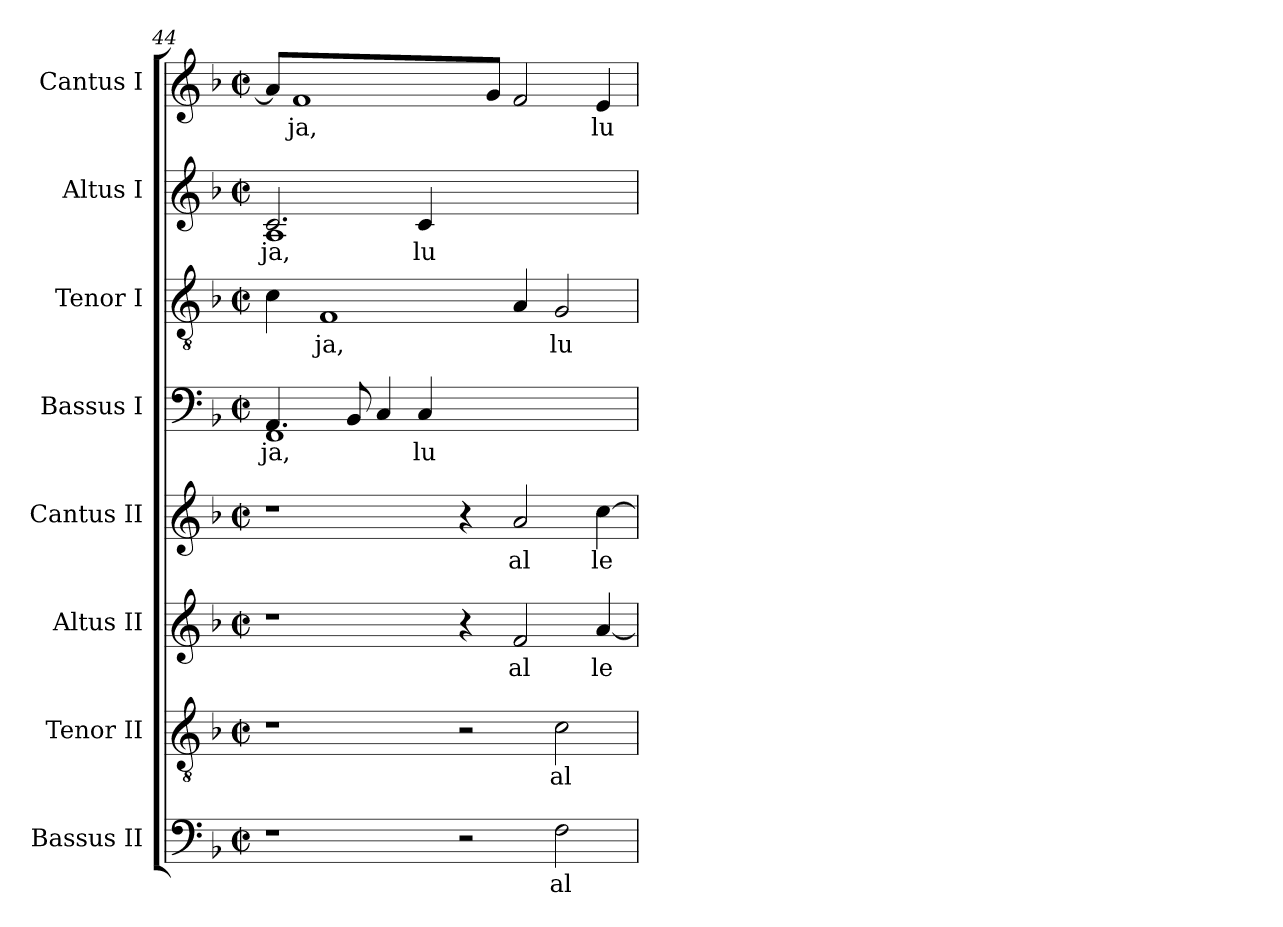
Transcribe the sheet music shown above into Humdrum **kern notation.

**kern	**text	**kern	**text	**kern	**text	**kern	**text	**kern	**text	**kern	**text	**kern	**text	**kern	**text
*part8	*part8	*part7	*part7	*part6	*part6	*part5	*part5	*part4	*part4	*part3	*part3	*part2	*part2	*part1	*part1
*staff8	*staff8	*staff7	*staff7	*staff6	*staff6	*staff5	*staff5	*staff4	*staff4	*staff3	*staff3	*staff2	*staff2	*staff1	*staff1
*I"Bassus II	*	*I"Tenor II	*	*I"Altus II	*	*I"Cantus II	*	*I"Bassus I	*	*I"Tenor I	*	*I"Altus I	*	*I"Cantus I	*
*clefF4	*	*clefGv2	*	*clefG2	*	*clefG2	*	*clefF4	*	*clefGv2	*	*clefG2	*	*clefG2	*
*k[b-]	*	*k[b-]	*	*k[b-]	*	*k[b-]	*	*k[b-]	*	*k[b-]	*	*k[b-]	*	*k[b-]	*
*F:	*	*F:	*	*F:	*	*F:	*	*F:	*	*F:	*	*F:	*	*F:	*
*M2/2	*	*M2/2	*	*M2/2	*	*M2/2	*	*M2/2	*	*M2/2	*	*M2/2	*	*M2/2	*
*met(c|)	*	*met(c|)	*	*met(c|)	*	*met(c|)	*	*met(c|)	*	*met(c|)	*	*met(c|)	*	*met(c|)	*
=44	=44	=44	=44	=44	=44	=44	=44	=44	=44	=44	=44	=44	=44	=44	=44
!	!	!	!	!	!	!	!	!	!LO:LY:b:cj	!	!	!	!	!	!
*	*	*	*	*	*	*	*	*^	*	*	*	*	*	*	*
!	!	!	!	!	!	!	!	!	!	!LO:LY:b:cj	!	!	!	!LO:LY:b:cj	!	!
*	*	*	*	*	*	*	*	*	*	*	*	*	*^	*	*	*
!	!	!	!	!	!	!	!	!	!	!	!	!	!	!	!LO:LY:b:cj	!	!
1r	.	1r	.	1r	.	1r	.	4.AA/	1FF	ja,	4c\	.	2.c/	1A	ja,	8a/L]	.
!	!	!	!	!	!	!	!	!	!	!	!	!	!	!	!	!	!LO:LY:b:cj
.	.	.	.	.	.	.	.	.	.	.	.	.	.	.	.	1f	ja,
!	!	!	!	!	!	!	!	!	!	!	!	!LO:LY:b:cj	!	!	!	!	!
.	.	.	.	.	.	.	.	.	.	.	1F	ja,	.	.	.	.	.
.	.	.	.	.	.	.	.	8BB-/	.	.	.	.	.	.	.	.	.
.	.	.	.	.	.	.	.	4C/	.	.	.	.	.	.	.	.	.
!	!	!	!	!	!	!	!	!	!	!LO:LY:b:cj	!	!	!	!	!LO:LY:b:cj	!	!
.	.	.	.	.	.	.	.	4C/	.	lu	.	.	4c/	.	lu	.	.
2r	.	2r	.	4r	.	4r	.	1ryy	1ryy	.	.	.	1ryy	1ryy	.	.	.
.	.	.	.	.	.	.	.	.	.	.	.	.	.	.	.	8g/J	.
!	!	!	!	!	!LO:LY:b:cj	!	!LO:LY:b:cj	!	!	!	!	!	!	!	!	!	!
.	.	.	.	2f/	al	2a/	al	.	.	.	4A/	.	.	.	.	2f/	.
!	!LO:LY:b:cj	!	!LO:LY:b:cj	!	!	!	!	!	!	!	!	!LO:LY:b:cj	!	!	!	!	!
2F\	al-	2c\	al	.	.	.	.	.	.	.	2G/	lu	.	.	.	.	.
!	!	!	!	!	!LO:LY:b:cj	!	!LO:LY:b:cj	!	!	!	!	!	!	!	!	!	!LO:LY:b:cj
.	.	.	.	[<4a/	le	[>4cc\	le	.	.	.	.	.	.	.	.	4e/	lu
*	*	*	*	*	*	*	*	*v	*v	*	*	*	*v	*v	*	*	*
=	=	=	=	=	=	=	=	=	=	=	=	=	=	=	=
*-	*-	*-	*-	*-	*-	*-	*-	*-	*-	*-	*-	*-	*-	*-	*-
